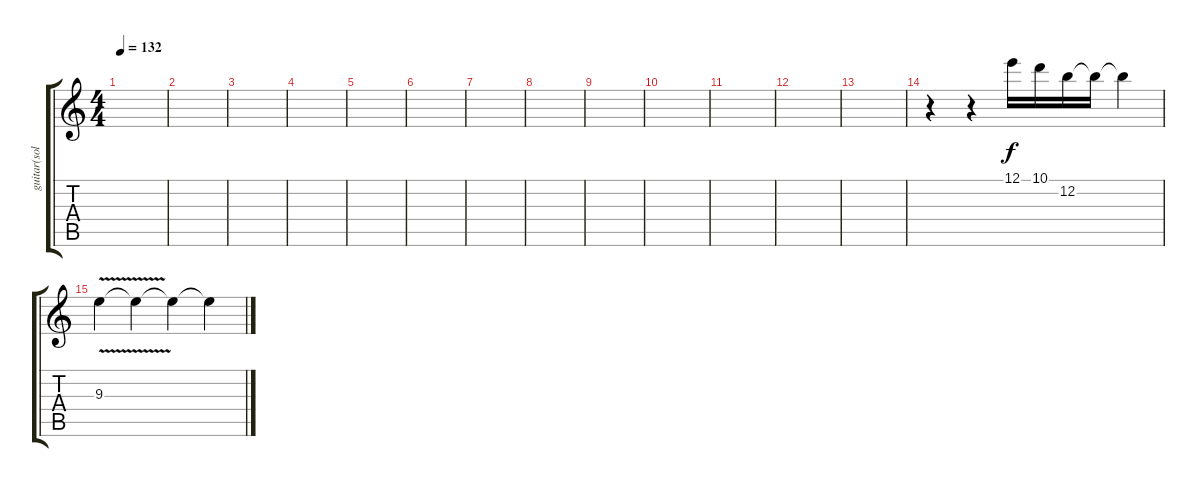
\track ("guitar(solo)" "guitar(sol") {instrument overdrivenguitar}
\staff {score tabs}
\tuning (E4 B3 G3 D3 A2 E2) {hide}
\ts (4 4)
\tempo 132
\clef g2
\ks c
|
|
|
|
|
|
|
|
|
|
|
|
|
r.4 r.4 12.1.16 10.1.16 12.2.16 12.2{t}.16 12.2{t}.4 |
9.3{v}.4 9.3{t}.4 9.3{t}.4 9.3{t}.4
